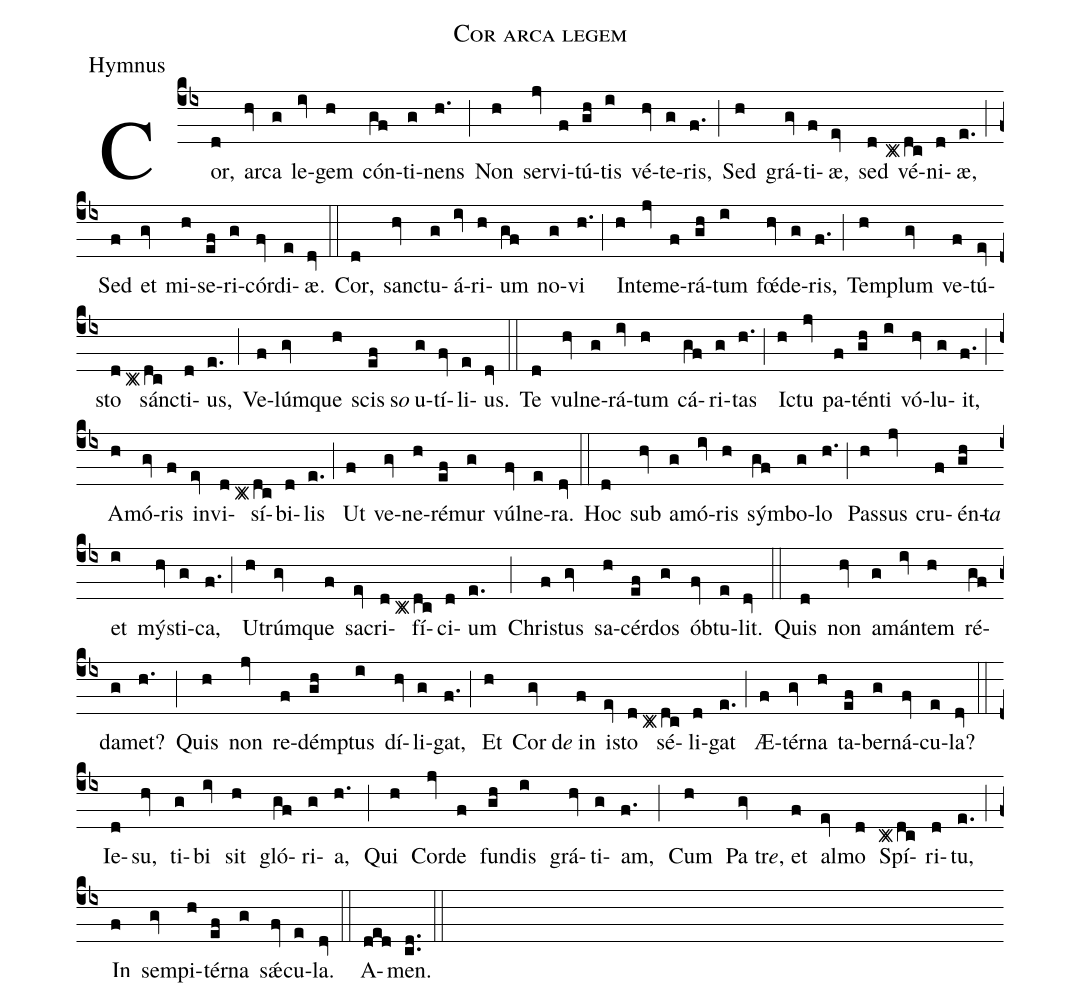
name:Cor arca legem;
office-part:Hymnus;
%%
initial-style: 1;
%%
(cb4)Cor,(d) ar(hv)ca(g) le(iv)gem(h) cón(gf)ti(g)nens(h.) (;)
Non(h) ser(jv)vi(f)tú(gh)tis(i) vé(hv)te(g)ris,(f.) (;)
Sed(h) grá(gv)ti(f)æ,(ev) sed(d) vé(c#dc)ni(d)æ,(e.) (;)
Sed(f) et(gv) mi(h)se(ef)ri(g)cór(fv)di(e)æ.(dv) (::)

Cor,(d) san(hv)ctu(g)á(iv)ri(h)um(gf) no(g)vi(h.) (;)
In(h)te(jv)me(f)rá(gh)tum(i) fœ́(hv)de(g)ris,(f.) (;)
Tem(h)plum(gv) ve(f)tú(ev)sto(d) sán(c#dc)cti(d)us,(e.) (;)
Ve(f)lúm(gv)que(h) scis(ef)s<i>o</i>() u(g)tí(fv)li(e)us.(dv) (::)

Te(d) vul(hv)ne(g)rá(iv)tum(h) cá(gf)ri(g)tas(h.) (;)
I(h)ctu(jv) pa(f)tén(gh)ti(i) vó(hv)lu(g)it,(f.) (;)
A(h)mó(gv)ris(f) in(ev)vi(d)sí(c#dc)bi(d)lis(e.) (;)
Ut(f) ve(gv)ne(h)ré(ef)mur(g) vúl(fv)ne(e)ra.(dv) (::)
Hoc(d) sub(hv) a(g)mó(iv)ris(h) sým(gf)bo(g)lo(h.) (;)
Pas(h)sus(jv) cru(f)én(gh)t<i>a</i>() et(i) mý(hv)sti(g)ca,(f.) (;)
U(h)trúm(gv)que(f) sa(ev)cri(d)fí(c#dc)ci(d)um(e.) (;)
Chri(f)stus(gv) sa(h)cér(ef)dos(g) ób(fv)tu(e)lit.(dv) (::)

Quis(d) non(hv) a(g)mán(iv)tem(h) ré(gf)da(g)met?(h.) (;)
Quis(h) non(jv) re(f)dém(gh)ptus(i) dí(hv)li(g)gat,(f.) (;)
Et(h) Cor(gv)d<i>e</i>() in(f) i(ev)sto(d) sé(c#dc)li(d)gat(e.) (;)
Æ(f)tér(gv)na(h) ta(ef)ber(g)ná(fv)cu(e)la?(dv) (::)

Ie(d)su,(hv) ti(g)bi(iv) sit(h) gló(gf)ri(g)a,(h.) (;)
Qui(h) Cor(jv)de(f) fun(gh)dis(i) grá(hv)ti(g)am,(f.) (;)
Cum(h) Pa(gv)tr<i>e</i>,() et(f) al(ev)mo(d) Spí(c#dc)ri(d)tu,(e.) (;)
In(f) sem(gv)pi(h)tér(ef)na(g) sǽ(fv)cu(e)la.(dv) (::)
A(ded)men.(c.d.) (::)
